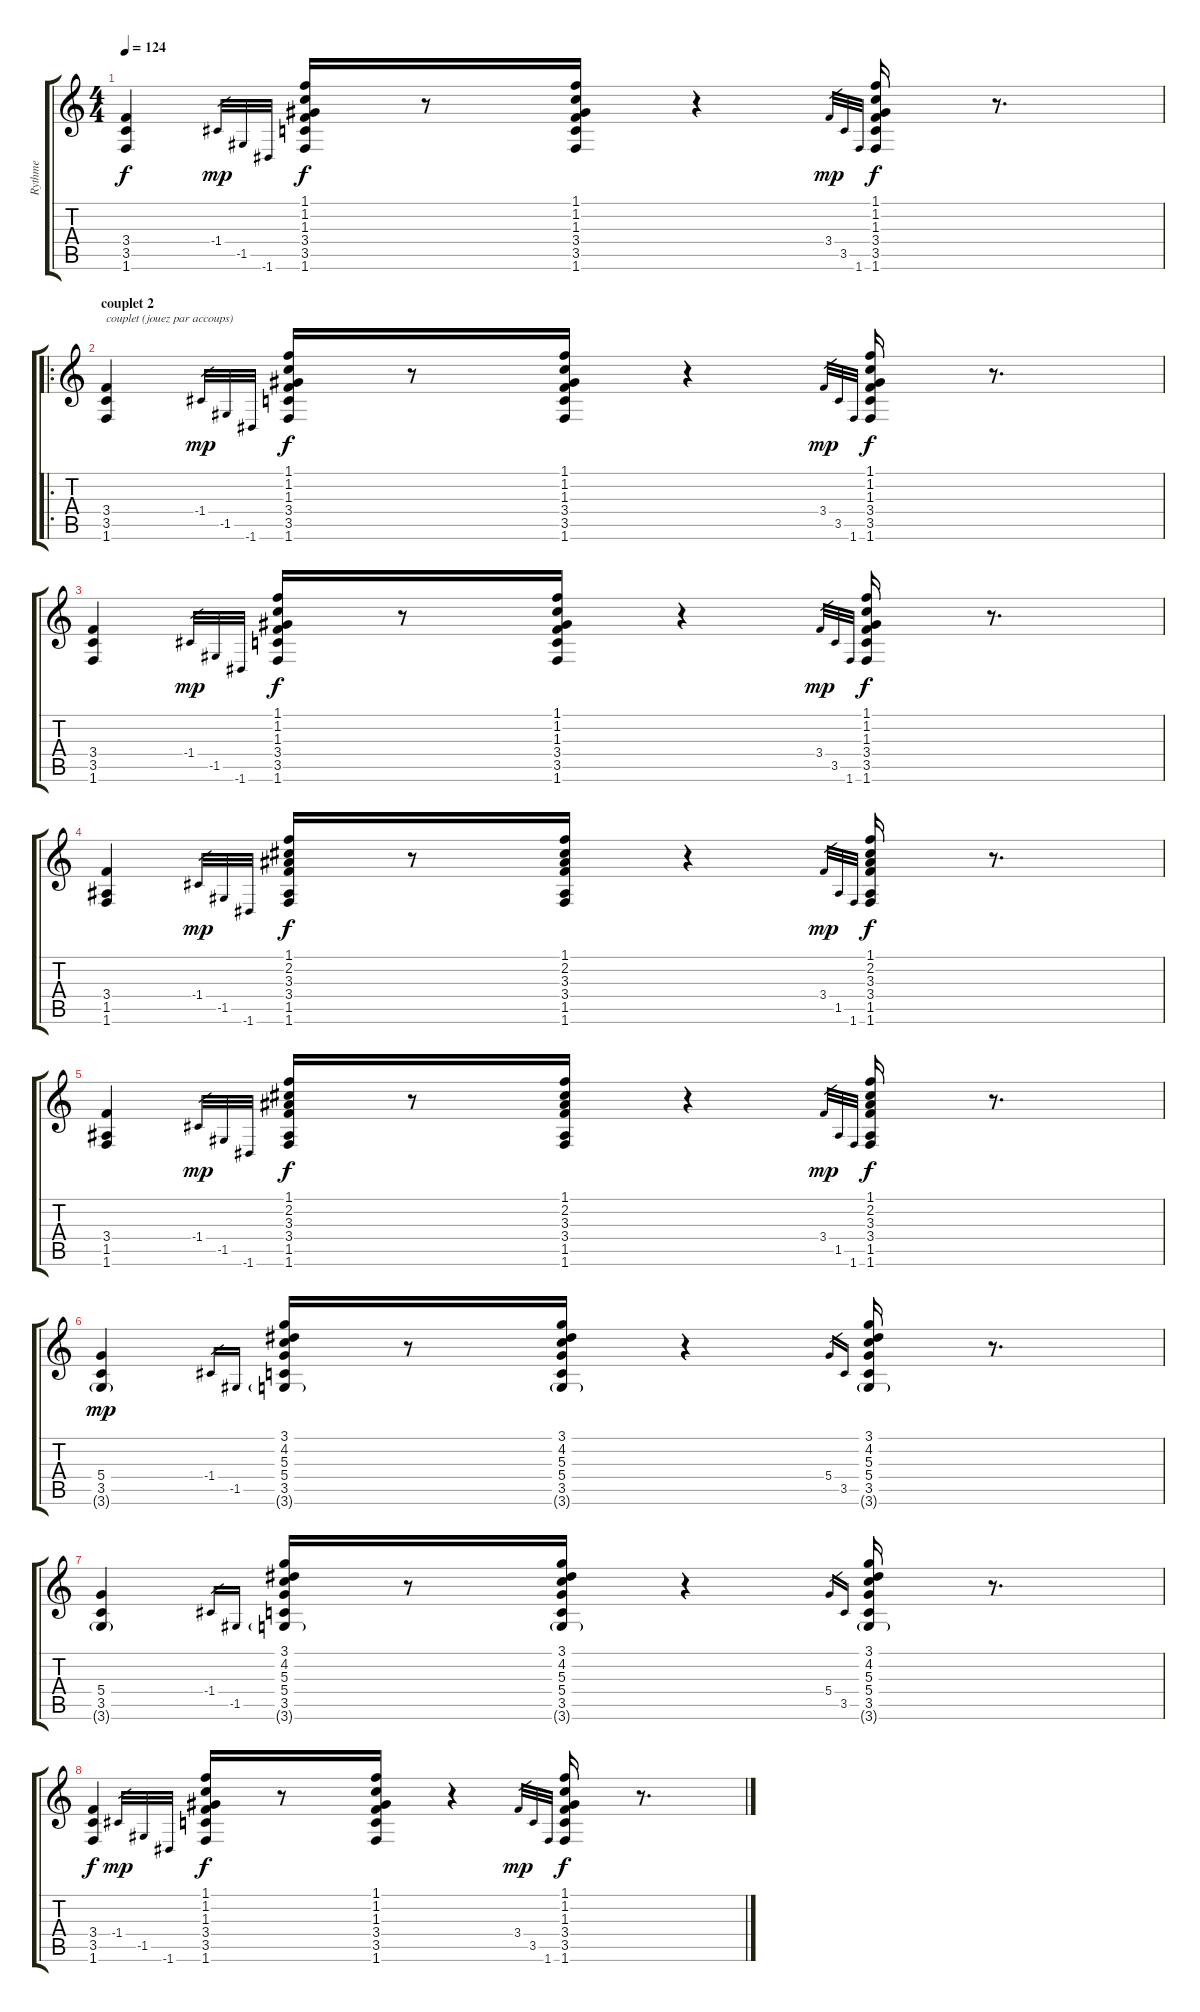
\track ("Rythme" "Rythme") {instrument acousticguitarnylon}
\staff {score tabs}
\tuning (E4 B3 G3 D3 A2 E2) {hide}
\ts (4 4)
\tempo 124
\clef g2
\ks c
(3.4 3.5 1.6).4{dy f} -1.4.32{gr dy mp} -1.5.32{gr} -1.6.32{gr} (1.1 1.2 1.3 3.4 3.5 1.6).16{dy f} r.8 (1.1 1.2 1.3 3.4 3.5 1.6).16 r.4 3.4.32{gr dy mp} 3.5.32{gr} 1.6.32{gr} (1.1 1.2 1.3 3.4 3.5 1.6).16{dy f} r.8{d} |
\ro
\section ("" "couplet 2")
(3.4 3.5 1.6).4{txt "couplet (jouez par accoups)" volume 9} -1.4.32{gr dy mp} -1.5.32{gr} -1.6.32{gr} (1.1 1.2 1.3 3.4 3.5 1.6).16{dy f} r.8 (1.1 1.2 1.3 3.4 3.5 1.6).16 r.4 3.4.32{gr dy mp} 3.5.32{gr} 1.6.32{gr} (1.1 1.2 1.3 3.4 3.5 1.6).16{dy f} r.8{d} |
(3.4 3.5 1.6).4 -1.4.32{gr dy mp} -1.5.32{gr} -1.6.32{gr} (1.1 1.2 1.3 3.4 3.5 1.6).16{dy f} r.8 (1.1 1.2 1.3 3.4 3.5 1.6).16 r.4 3.4.32{gr dy mp} 3.5.32{gr} 1.6.32{gr} (1.1 1.2 1.3 3.4 3.5 1.6).16{dy f} r.8{d} |
(3.4 1.5 1.6).4 -1.4.32{gr dy mp} -1.5.32{gr} -1.6.32{gr} (1.1 2.2 3.3 3.4 1.5 1.6).16{dy f} r.8 (1.1 2.2 3.3 3.4 1.5 1.6).16 r.4 3.4.32{gr dy mp} 1.5.32{gr} 1.6.32{gr} (1.1 2.2 3.3 3.4 1.5 1.6).16{dy f} r.8{d} |
(3.4 1.5 1.6).4 -1.4.32{gr dy mp} -1.5.32{gr} -1.6.32{gr} (1.1 2.2 3.3 3.4 1.5 1.6).16{dy f} r.8 (1.1 2.2 3.3 3.4 1.5 1.6).16 r.4 3.4.32{gr dy mp} 1.5.32{gr} 1.6.32{gr} (1.1 2.2 3.3 3.4 1.5 1.6).16{dy f} r.8{d} |
(5.4 3.5 3.6{g}).4{dy mp} -1.4.16{gr} -1.5.16{gr} (3.1 4.2 5.3 5.4 3.5 3.6{g}).16 r.8 (3.1 4.2 5.3 5.4 3.5 3.6{g}).16 r.4 5.4.16{gr} 3.5.16{gr} (3.1 4.2 5.3 5.4 3.5 3.6{g}).16 r.8{d} |
(5.4 3.5 3.6{g}).4 -1.4.16{gr} -1.5.16{gr} (3.1 4.2 5.3 5.4 3.5 3.6{g}).16 r.8 (3.1 4.2 5.3 5.4 3.5 3.6{g}).16 r.4 5.4.16{gr} 3.5.16{gr} (3.1 4.2 5.3 5.4 3.5 3.6{g}).16 r.8{d} |
(3.4 3.5 1.6).4{dy f} -1.4.32{gr dy mp} -1.5.32{gr} -1.6.32{gr} (1.1 1.2 1.3 3.4 3.5 1.6).16{dy f} r.8 (1.1 1.2 1.3 3.4 3.5 1.6).16 r.4 3.4.32{gr dy mp} 3.5.32{gr} 1.6.32{gr} (1.1 1.2 1.3 3.4 3.5 1.6).16{dy f} r.8{d}
